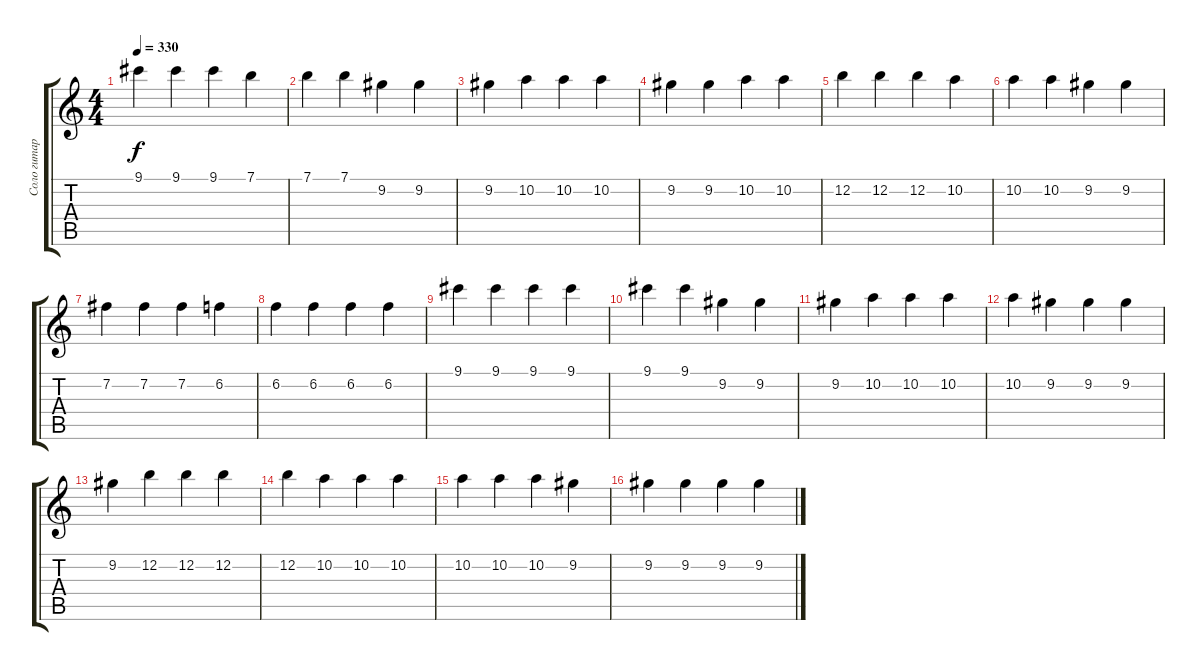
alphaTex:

\track ("Соло гитара" "Соло гитар") {instrument distortionguitar}
\staff {score tabs}
\tuning (E4 B3 G3 D3 A2 E2) {hide}
\ts (4 4)
\tempo 330
\clef g2
\ks c
9.1.4{dy f} 9.1.4 9.1.4 7.1.4 |
7.1.4 7.1.4 9.2.4 9.2.4 |
9.2.4 10.2.4 10.2.4 10.2.4 |
9.2.4 9.2.4 10.2.4 10.2.4 |
12.2.4 12.2.4 12.2.4 10.2.4 |
10.2.4 10.2.4 9.2.4 9.2.4 |
7.2.4 7.2.4 7.2.4 6.2.4 |
6.2.4 6.2.4 6.2.4 6.2.4 |
9.1.4 9.1.4 9.1.4 9.1.4 |
9.1.4 9.1.4 9.2.4 9.2.4 |
9.2.4 10.2.4 10.2.4 10.2.4 |
10.2.4 9.2.4 9.2.4 9.2.4 |
9.2.4 12.2.4 12.2.4 12.2.4 |
12.2.4 10.2.4 10.2.4 10.2.4 |
10.2.4 10.2.4 10.2.4 9.2.4 |
9.2.4 9.2.4 9.2.4 9.2.4
